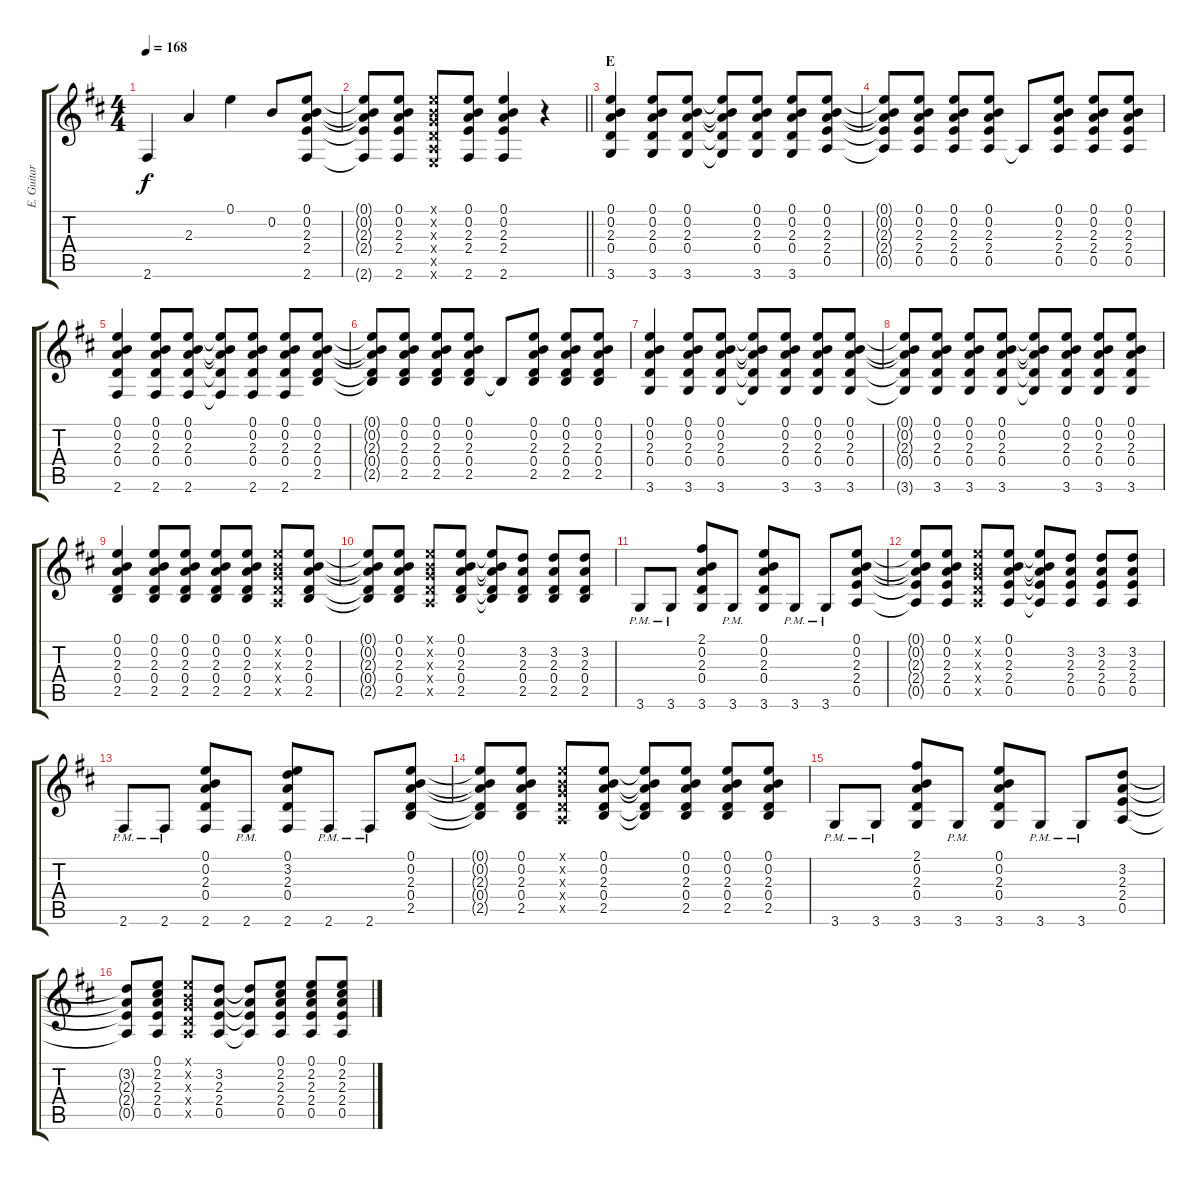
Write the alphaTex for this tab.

\track ("E. Guitar II (Hiroto)" "E. Guitar ") {instrument overdrivenguitar}
\staff {score tabs}
\tuning (E4 B3 G3 D3 A2 E2) {hide}
\ts (4 4)
\tempo 168
\clef g2
\ks d
2.6.4{dy f} 2.3.4 0.1.4 0.2.8 (0.1 0.2 2.3 2.4 2.6).8 |
\barLineRight lightlight
(0.1{t} 0.2{t} 2.3{t} 2.4{t} 2.6{t}).8 (0.1 0.2 2.3 2.4 2.6).8 (0.1{x} 0.2{x} 0.3{x} 0.4{x} 0.5{x} 0.6{x}).8 (0.1 0.2 2.3 2.4 2.6).8 (0.1 0.2 2.3 2.4 2.6).4 r.4 |
\section ("" "E")
(0.1 0.2 2.3 0.4 3.6).4 (0.1 0.2 2.3 0.4 3.6).8 (0.1 0.2 2.3 0.4 3.6).8 (0.1{t} 0.2{t} 2.3{t} 0.4{t} 3.6{t}).8 (0.1 0.2 2.3 0.4 3.6).8 (0.1 0.2 2.3 0.4 3.6).8 (0.1 0.2 2.3 2.4 0.5).8 |
(0.1{t} 0.2{t} 2.3{t} 2.4{t} 0.5{t}).8 (0.1 0.2 2.3 2.4 0.5).8 (0.1 0.2 2.3 2.4 0.5).8 (0.1 0.2 2.3 2.4 0.5).8 0.5{t}.8 (0.1 0.2 2.3 2.4 0.5).8 (0.1 0.2 2.3 2.4 0.5).8 (0.1 0.2 2.3 2.4 0.5).8 |
(0.1 0.2 2.3 0.4 2.6).4 (0.1 0.2 2.3 0.4 2.6).8 (0.1 0.2 2.3 0.4 2.6).8 (0.1{t} 0.2{t} 2.3{t} 0.4{t} 2.6{t}).8 (0.1 0.2 2.3 0.4 2.6).8 (0.1 0.2 2.3 0.4 2.6).8 (0.1 0.2 2.3 0.4 2.5).8 |
(0.1{t} 0.2{t} 2.3{t} 0.4{t} 2.5{t}).8 (0.1 0.2 2.3 0.4 2.5).8 (0.1 0.2 2.3 0.4 2.5).8 (0.1 0.2 2.3 0.4 2.5).8 2.5{t}.8 (0.1 0.2 2.3 0.4 2.5).8 (0.1 0.2 2.3 0.4 2.5).8 (0.1 0.2 2.3 0.4 2.5).8 |
(0.1 0.2 2.3 0.4 3.6).4 (0.1 0.2 2.3 0.4 3.6).8 (0.1 0.2 2.3 0.4 3.6).8 (0.1{t} 0.2{t} 2.3{t} 0.4{t} 3.6{t}).8 (0.1 0.2 2.3 0.4 3.6).8 (0.1 0.2 2.3 0.4 3.6).8 (0.1 0.2 2.3 0.4 3.6).8 |
(0.1{t} 0.2{t} 2.3{t} 0.4{t} 3.6{t}).8 (0.1 0.2 2.3 0.4 3.6).8 (0.1 0.2 2.3 0.4 3.6).8 (0.1 0.2 2.3 0.4 3.6).8 (0.1{t} 0.2{t} 2.3{t} 0.4{t} 3.6{t}).8 (0.1 0.2 2.3 0.4 3.6).8 (0.1 0.2 2.3 0.4 3.6).8 (0.1 0.2 2.3 0.4 3.6).8 |
(0.1 0.2 2.3 0.4 2.5).4 (0.1 0.2 2.3 0.4 2.5).8 (0.1 0.2 2.3 0.4 2.5).8 (0.1 0.2 2.3 0.4 2.5).8 (0.1 0.2 2.3 0.4 2.5).8 (0.1{x} 0.2{x} 0.3{x} 0.4{x} 0.5{x}).8 (0.1 0.2 2.3 0.4 2.5).8 |
(0.1{t} 0.2{t} 2.3{t} 0.4{t} 2.5{t}).8 (0.1 0.2 2.3 0.4 2.5).8 (0.1{x} 0.2{x} 0.3{x} 0.4{x} 0.5{x}).8 (0.1 0.2 2.3 0.4 2.5).8 (0.1{t} 0.2{t} 2.3{t} 0.4{t} 2.5{t}).8 (3.2 2.3 0.4 2.5).8 (3.2 2.3 0.4 2.5).8 (3.2 2.3 0.4 2.5).8 |
3.6{pm}.8 3.6{pm}.8 (2.1 0.2 2.3 0.4 3.6).8 3.6{pm}.8 (0.1 0.2 2.3 0.4 3.6).8 3.6{pm}.8 3.6{pm}.8 (0.1 0.2 2.3 2.4 0.5).8 |
(0.1{t} 0.2{t} 2.3{t} 2.4{t} 0.5{t}).8 (0.1 0.2 2.3 2.4 0.5).8 (0.1{x} 0.2{x} 0.3{x} 0.4{x} 0.5{x}).8 (0.1 0.2 2.3 2.4 0.5).8 (0.1{t} 0.2{t} 2.3{t} 2.4{t} 0.5{t}).8 (3.2 2.3 2.4 0.5).8 (3.2 2.3 2.4 0.5).8 (3.2 2.3 2.4 0.5).8 |
2.6{pm}.8 2.6{pm}.8 (0.1 0.2 2.3 0.4 2.6).8 2.6{pm}.8 (0.1 3.2 2.3 0.4 2.6).8 2.6{pm}.8 2.6{pm}.8 (0.1 0.2 2.3 0.4 2.5).8 |
(0.1{t} 0.2{t} 2.3{t} 0.4{t} 2.5{t}).8 (0.1 0.2 2.3 0.4 2.5).8 (0.1{x} 0.2{x} 0.3{x} 0.4{x} 0.5{x}).8 (0.1 0.2 2.3 0.4 2.5).8 (0.1{t} 0.2{t} 2.3{t} 0.4{t} 2.5{t}).8 (0.1 0.2 2.3 0.4 2.5).8 (0.1 0.2 2.3 0.4 2.5).8 (0.1 0.2 2.3 0.4 2.5).8 |
3.6{pm}.8 3.6{pm}.8 (2.1 0.2 2.3 0.4 3.6).8 3.6{pm}.8 (0.1 0.2 2.3 0.4 3.6).8 3.6{pm}.8 3.6{pm}.8 (3.2 2.3 2.4 0.5).8 |
(3.2{t} 2.3{t} 2.4{t} 0.5{t}).8 (0.1 2.2 2.3 2.4 0.5).8 (0.1{x} 0.2{x} 0.3{x} 0.4{x} 0.5{x}).8 (3.2 2.3 2.4 0.5).8 (3.2{t} 2.3{t} 2.4{t} 0.5{t}).8 (0.1 2.2 2.3 2.4 0.5).8 (0.1 2.2 2.3 2.4 0.5).8 (0.1 2.2 2.3 2.4 0.5).8
